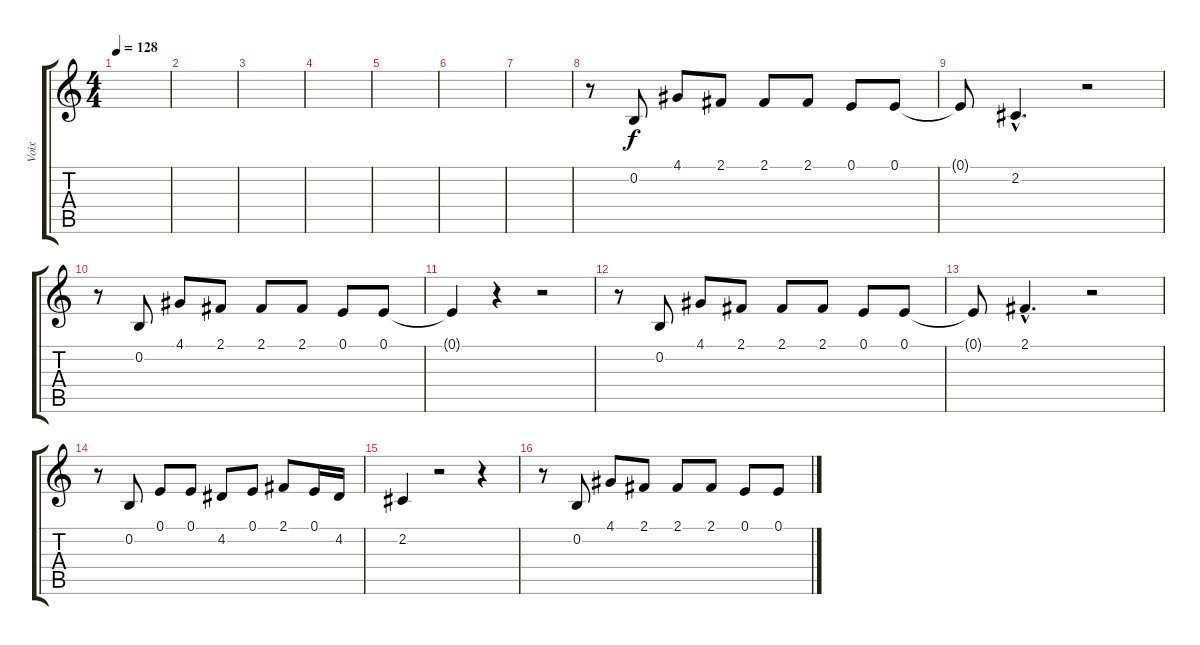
\track ("Voix" "Voix") {instrument accordion}
\staff {score tabs}
\tuning (E4 B3 G3 D3 A2 E2) {hide}
\ts (4 4)
\tempo 128
\clef g2
\ks c
|
|
|
|
|
|
|
r.8 0.2.8 4.1.8 2.1.8 2.1.8 2.1.8 0.1.8 0.1.8 |
0.1{t}.8 2.2{hac}.4{d} r.2 |
r.8 0.2.8 4.1.8 2.1.8 2.1.8 2.1.8 0.1.8 0.1.8 |
0.1{t}.4 r.4 r.2 |
r.8 0.2.8 4.1.8 2.1.8 2.1.8 2.1.8 0.1.8 0.1.8 |
0.1{t}.8 2.1{hac}.4{d} r.2 |
r.8 0.2.8 0.1.8 0.1.8 4.2.8 0.1.8 2.1.8 0.1.16 4.2.16 |
2.2.4 r.2 r.4 |
r.8 0.2.8 4.1.8 2.1.8 2.1.8 2.1.8 0.1.8 0.1.8
